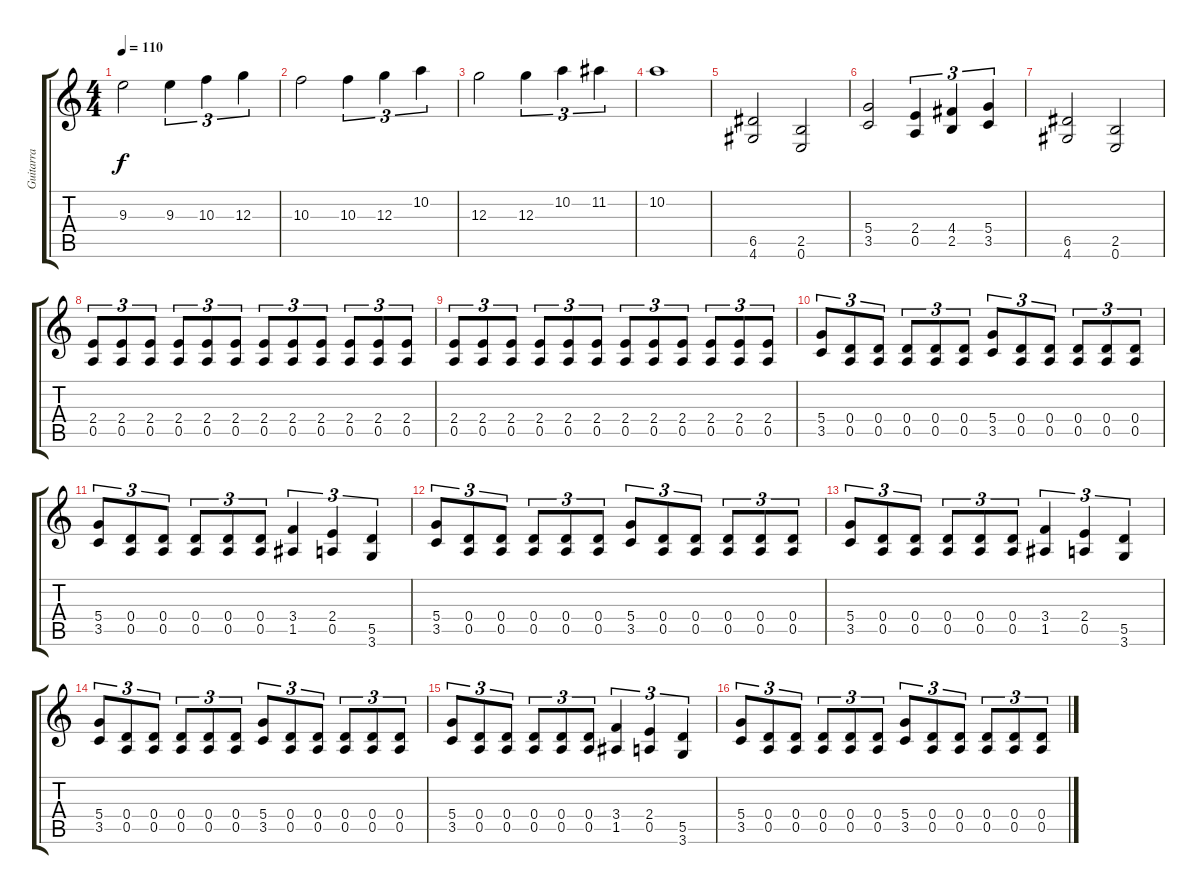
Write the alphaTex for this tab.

\track ("Guitarra" "Guitarra") {instrument overdrivenguitar}
\staff {score tabs}
\tuning (E4 B3 G3 D3 A2 E2) {hide}
\ts (4 4)
\tempo 110
\clef g2
\ks c
9.3.2{dy f} 9.3.4{tu (3 2)} 10.3.4{tu (3 2)} 12.3.4{tu (3 2)} |
10.3.2 10.3.4{tu (3 2)} 12.3.4{tu (3 2)} 10.2.4{tu (3 2)} |
12.3.2 12.3.4{tu (3 2)} 10.2.4{tu (3 2)} 11.2.4{tu (3 2)} |
10.2.1 |
(6.5 4.6).2 (2.5 0.6).2 |
(5.4 3.5).2 (2.4 0.5).4{tu (3 2)} (4.4 2.5).4{tu (3 2)} (5.4 3.5).4{tu (3 2)} |
(6.5 4.6).2 (2.5 0.6).2 |
(2.4 0.5).8{tu (3 2)} (2.4 0.5).8{tu (3 2)} (2.4 0.5).8{tu (3 2)} (2.4 0.5).8{tu (3 2)} (2.4 0.5).8{tu (3 2)} (2.4 0.5).8{tu (3 2)} (2.4 0.5).8{tu (3 2)} (2.4 0.5).8{tu (3 2)} (2.4 0.5).8{tu (3 2)} (2.4 0.5).8{tu (3 2)} (2.4 0.5).8{tu (3 2)} (2.4 0.5).8{tu (3 2)} |
(2.4 0.5).8{tu (3 2)} (2.4 0.5).8{tu (3 2)} (2.4 0.5).8{tu (3 2)} (2.4 0.5).8{tu (3 2)} (2.4 0.5).8{tu (3 2)} (2.4 0.5).8{tu (3 2)} (2.4 0.5).8{tu (3 2)} (2.4 0.5).8{tu (3 2)} (2.4 0.5).8{tu (3 2)} (2.4 0.5).8{tu (3 2)} (2.4 0.5).8{tu (3 2)} (2.4 0.5).8{tu (3 2)} |
(5.4 3.5).8{tu (3 2)} (0.4 0.5).8{tu (3 2)} (0.4 0.5).8{tu (3 2)} (0.4 0.5).8{tu (3 2)} (0.4 0.5).8{tu (3 2)} (0.4 0.5).8{tu (3 2)} (5.4 3.5).8{tu (3 2)} (0.4 0.5).8{tu (3 2)} (0.4 0.5).8{tu (3 2)} (0.4 0.5).8{tu (3 2)} (0.4 0.5).8{tu (3 2)} (0.4 0.5).8{tu (3 2)} |
(5.4 3.5).8{tu (3 2)} (0.4 0.5).8{tu (3 2)} (0.4 0.5).8{tu (3 2)} (0.4 0.5).8{tu (3 2)} (0.4 0.5).8{tu (3 2)} (0.4 0.5).8{tu (3 2)} (3.4 1.5).4{tu (3 2)} (2.4 0.5).4{tu (3 2)} (5.5 3.6).4{tu (3 2)} |
(5.4 3.5).8{tu (3 2)} (0.4 0.5).8{tu (3 2)} (0.4 0.5).8{tu (3 2)} (0.4 0.5).8{tu (3 2)} (0.4 0.5).8{tu (3 2)} (0.4 0.5).8{tu (3 2)} (5.4 3.5).8{tu (3 2)} (0.4 0.5).8{tu (3 2)} (0.4 0.5).8{tu (3 2)} (0.4 0.5).8{tu (3 2)} (0.4 0.5).8{tu (3 2)} (0.4 0.5).8{tu (3 2)} |
(5.4 3.5).8{tu (3 2)} (0.4 0.5).8{tu (3 2)} (0.4 0.5).8{tu (3 2)} (0.4 0.5).8{tu (3 2)} (0.4 0.5).8{tu (3 2)} (0.4 0.5).8{tu (3 2)} (3.4 1.5).4{tu (3 2)} (2.4 0.5).4{tu (3 2)} (5.5 3.6).4{tu (3 2)} |
(5.4 3.5).8{tu (3 2)} (0.4 0.5).8{tu (3 2)} (0.4 0.5).8{tu (3 2)} (0.4 0.5).8{tu (3 2)} (0.4 0.5).8{tu (3 2)} (0.4 0.5).8{tu (3 2)} (5.4 3.5).8{tu (3 2)} (0.4 0.5).8{tu (3 2)} (0.4 0.5).8{tu (3 2)} (0.4 0.5).8{tu (3 2)} (0.4 0.5).8{tu (3 2)} (0.4 0.5).8{tu (3 2)} |
(5.4 3.5).8{tu (3 2)} (0.4 0.5).8{tu (3 2)} (0.4 0.5).8{tu (3 2)} (0.4 0.5).8{tu (3 2)} (0.4 0.5).8{tu (3 2)} (0.4 0.5).8{tu (3 2)} (3.4 1.5).4{tu (3 2)} (2.4 0.5).4{tu (3 2)} (5.5 3.6).4{tu (3 2)} |
(5.4 3.5).8{tu (3 2)} (0.4 0.5).8{tu (3 2)} (0.4 0.5).8{tu (3 2)} (0.4 0.5).8{tu (3 2)} (0.4 0.5).8{tu (3 2)} (0.4 0.5).8{tu (3 2)} (5.4 3.5).8{tu (3 2)} (0.4 0.5).8{tu (3 2)} (0.4 0.5).8{tu (3 2)} (0.4 0.5).8{tu (3 2)} (0.4 0.5).8{tu (3 2)} (0.4 0.5).8{tu (3 2)}
